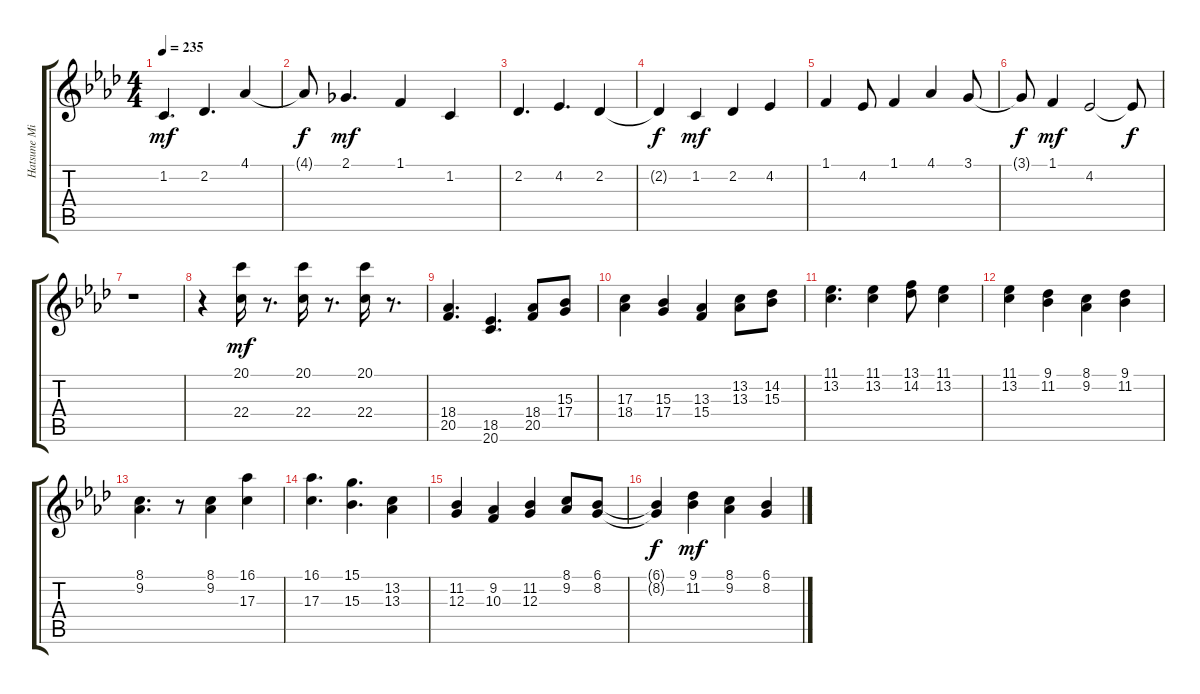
\track ("Hatsune Miku" "Hatsune Mi") {instrument lead1square}
\staff {score tabs}
\tuning (E4 B3 G3 D3 A2 E2) {hide}
\ts (4 4)
\tempo 235
\clef g2
\ks ab
1.2.4{d dy mf} 2.2.4{d} 4.1.4 |
4.1{t}.8{dy f} 2.1.4{d dy mf} 1.1.4 1.2.4 |
2.2.4{d} 4.2.4{d} 2.2.4 |
2.2{t}.4{dy f} 1.2.4{dy mf} 2.2.4 4.2.4 |
1.1.4 4.2.8 1.1.4 4.1.4 3.1.8 |
3.1{t}.8{dy f} 1.1.4{dy mf} 4.2.2 4.2{t}.8{dy f} |
r.1 |
r.4 (20.1 22.4).16{dy mf} r.8{d} (20.1 22.4).16 r.8{d} (20.1 22.4).16 r.8{d} |
(18.4 20.5).4{d} (18.5 20.6).4{d} (18.4 20.5).8 (15.3 17.4).8 |
(17.3 18.4).4 (15.3 17.4).4 (13.3 15.4).4 (13.2 13.3).8 (14.2 15.3).8 |
(11.1 13.2).4{d} (11.1 13.2).4 (13.1 14.2).8 (11.1 13.2).4 |
(11.1 13.2).4 (9.1 11.2).4 (8.1 9.2).4 (9.1 11.2).4 |
(8.1 9.2).4{d} r.8 (8.1 9.2).4 (16.1 17.3).4 |
(16.1 17.3).4{d} (15.1 15.3).4{d} (13.2 13.3).4 |
(11.2 12.3).4 (9.2 10.3).4 (11.2 12.3).4 (8.1 9.2).8 (6.1 8.2).8 |
(6.1{t} 8.2{t}).4{dy f} (9.1 11.2).4{dy mf} (8.1 9.2).4 (6.1 8.2).4
